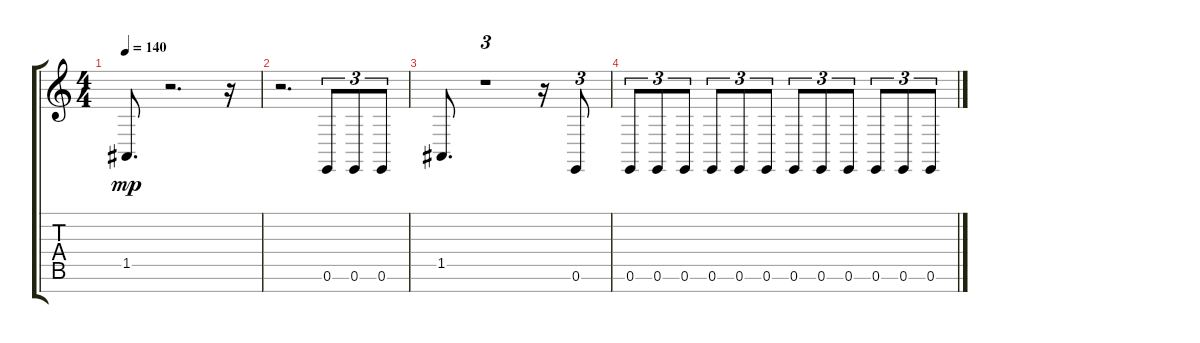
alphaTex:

\track "" {instrument acousticgrandpiano}
\staff {score tabs}
\tuning (E4 B3 G3 D3 A2 E2 B1) {hide}
\ts (4 4)
\tempo 140
\clef g2
\ks c
1.5.8{d dy mp} r.2{d} r.16 |
r.2{d} 0.6.8{tu (3 2)} 0.6.8{tu (3 2)} 0.6.8{tu (3 2)} |
1.5.8{d} r.1{tu (3 2)} r.16 0.6.8{tu (3 2)} |
0.6.8{tu (3 2)} 0.6.8{tu (3 2)} 0.6.8{tu (3 2)} 0.6.8{tu (3 2)} 0.6.8{tu (3 2)} 0.6.8{tu (3 2)} 0.6.8{tu (3 2)} 0.6.8{tu (3 2)} 0.6.8{tu (3 2)} 0.6.8{tu (3 2)} 0.6.8{tu (3 2)} 0.6.8{tu (3 2)}
